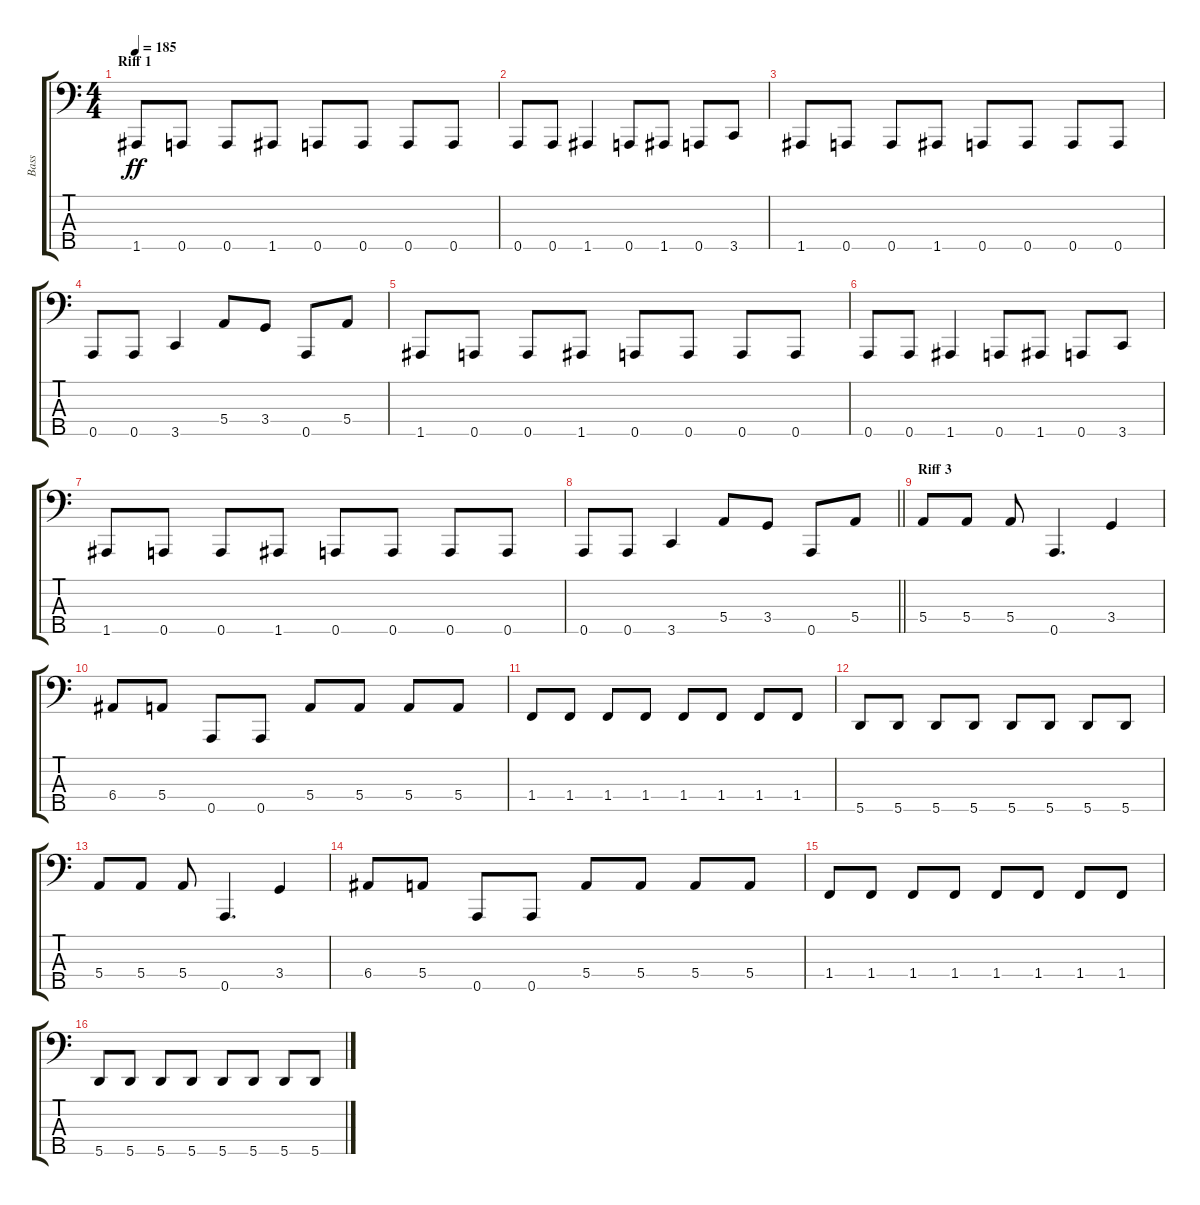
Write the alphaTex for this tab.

\track ("Bass" "Bass") {instrument electricbasspick}
\staff {score tabs}
\tuning (G2 D2 A1 E1 A0) {hide}
\ts (4 4)
\section ("" "Riff 1")
\tempo 185
\clef f4
\ks c
1.5.8{dy ff} 0.5.8 0.5.8 1.5.8 0.5.8 0.5.8 0.5.8 0.5.8 |
0.5.8 0.5.8 1.5.4 0.5.8 1.5.8 0.5.8 3.5.8 |
1.5.8 0.5.8 0.5.8 1.5.8 0.5.8 0.5.8 0.5.8 0.5.8 |
0.5.8 0.5.8 3.5.4 5.4.8 3.4.8 0.5.8 5.4.8 |
1.5.8 0.5.8 0.5.8 1.5.8 0.5.8 0.5.8 0.5.8 0.5.8 |
0.5.8 0.5.8 1.5.4 0.5.8 1.5.8 0.5.8 3.5.8 |
1.5.8 0.5.8 0.5.8 1.5.8 0.5.8 0.5.8 0.5.8 0.5.8 |
\barLineRight lightlight
0.5.8 0.5.8 3.5.4 5.4.8 3.4.8 0.5.8 5.4.8 |
\section ("" "Riff 3")
5.4.8 5.4.8 5.4.8 0.5.4{d} 3.4.4 |
6.4.8 5.4.8 0.5.8 0.5.8 5.4.8 5.4.8 5.4.8 5.4.8 |
1.4.8 1.4.8 1.4.8 1.4.8 1.4.8 1.4.8 1.4.8 1.4.8 |
5.5.8 5.5.8 5.5.8 5.5.8 5.5.8 5.5.8 5.5.8 5.5.8 |
5.4.8 5.4.8 5.4.8 0.5.4{d} 3.4.4 |
6.4.8 5.4.8 0.5.8 0.5.8 5.4.8 5.4.8 5.4.8 5.4.8 |
1.4.8 1.4.8 1.4.8 1.4.8 1.4.8 1.4.8 1.4.8 1.4.8 |
5.5.8 5.5.8 5.5.8 5.5.8 5.5.8 5.5.8 5.5.8 5.5.8
